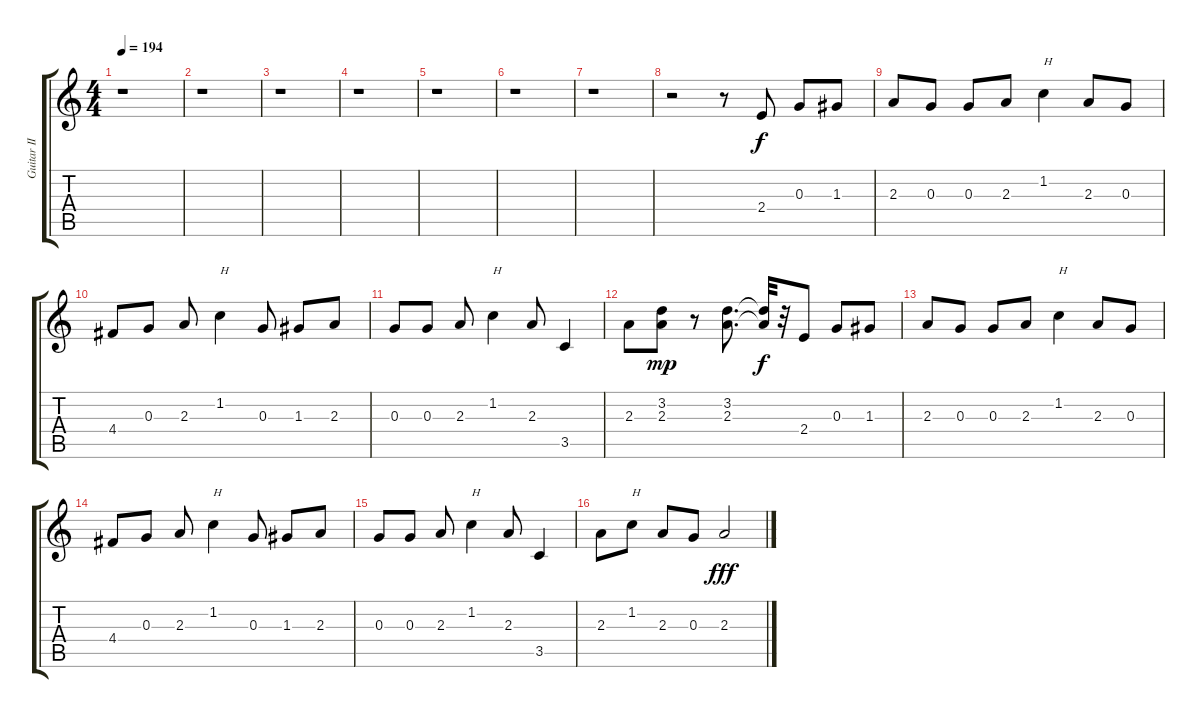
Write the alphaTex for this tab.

\track ("Guitar II" "Guitar II") {instrument overdrivenguitar}
\staff {score tabs}
\tuning (E4 B3 G3 D3 A2 E2) {hide}
\ts (4 4)
\tempo 194
\clef g2
\ks c
r.1{dy mf} |
r.1 |
r.1 |
r.1 |
r.1 |
r.1 |
r.1 |
r.2 r.8 2.4.8{dy f} 0.3.8 1.3.8 |
2.3.8 0.3.8 0.3.8 2.3.8 1.2.4{txt "H"} 2.3.8 0.3.8 |
4.4.8 0.3.8 2.3.8 1.2.4{txt "H"} 0.3.8 1.3.8 2.3.8 |
0.3.8 0.3.8 2.3.8 1.2.4{txt "H"} 2.3.8 3.5.4 |
2.3.8 (3.2 2.3).8{dy mp} r.8 (3.2 2.3).8{d} (3.2{t} 2.3{t}).32{dy f} r.32 2.4.8 0.3.8 1.3.8 |
2.3.8 0.3.8 0.3.8 2.3.8 1.2.4{txt "H"} 2.3.8 0.3.8 |
4.4.8 0.3.8 2.3.8 1.2.4{txt "H"} 0.3.8 1.3.8 2.3.8 |
0.3.8 0.3.8 2.3.8 1.2.4{txt "H"} 2.3.8 3.5.4 |
2.3.8 1.2.8{txt "H"} 2.3.8 0.3.8 2.3.2{dy fff}
